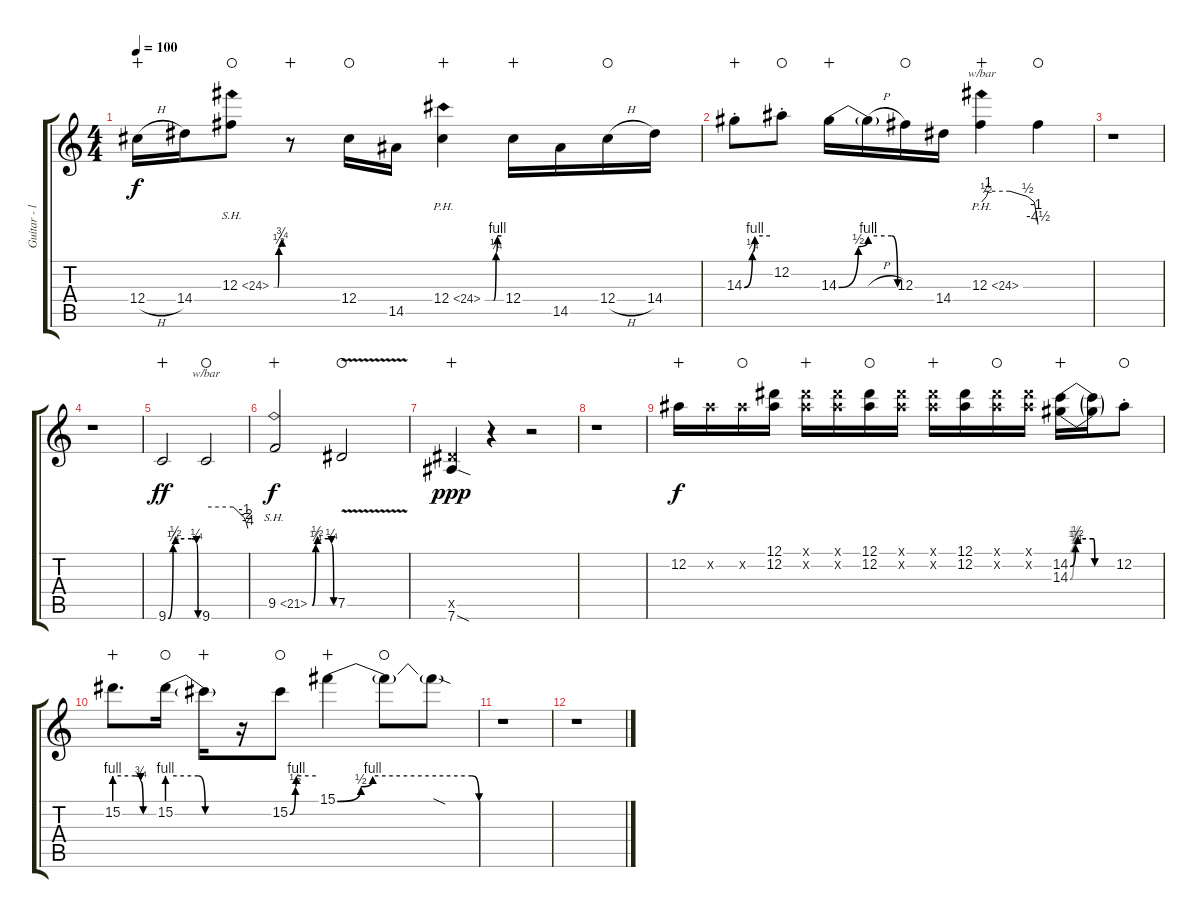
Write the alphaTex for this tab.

\track ("Guitar - lead right" "Guitar - l") {instrument distortionguitar}
\staff {score tabs}
\tuning (Eb4 Bb3 Gb3 Db3 Ab2 Eb2) {hide}
\ts (4 4)
\tempo 100
\clef g2
\ks c
12.4{h}.16{dy f wahc} 14.4.16 12.3{be (custom 0 0 28 0 37 2 60 3) sh 12}.8{waho} r.8{wahc} 12.4.16{waho} 14.5.16 12.4{be (custom 0 0 31 0 40 1 45 4 60 4) ph 12}.4{wahc} 12.4.16{wahc} 14.5.16 12.4{h}.16{waho} 14.4.16 |
14.3{be (custom 0 0 19 1 25 4 60 4) st}.8{wahc} 12.2{st}.8{waho} 14.3{be (custom 0 0 20 2 30 4 54 4 60 0)}.16{wahc} 14.3{h t}.16 12.3.16{waho} 14.4.16 12.3{ph 12}.4{tbe (custom default 0 0 5 2 7 4 30 4 49 2 56 0 58 -4 60 -18) wahc} 12.3{t}.4{waho} |
r.1 |
r.1 |
9.6{be (custom 0 0 10 1 15 2 47 2 57 1 60 0)}.2{dy ff wahc} 9.6.2{tbe (custom default 0 0 39 0 55 -4 58 -8 60 -16) waho} |
9.5{be (custom 0 0 10 1 15 2 45 2 54 1 60 0) sh 12}.2{dy f wahc} 7.5{v}.2{waho} |
(7.5{x} 7.6{sod}).4{dy ppp wahc} r.4 r.2 |
r.1 |
12.2.16{dy f wahc} 12.2{x}.16 12.2{x}.16{waho} (12.1 12.2).16 (12.1{x} 12.2{x}).16{wahc} (12.1{x} 12.2{x}).16 (12.1 12.2).16{waho} (12.1{x} 12.2{x}).16 (12.1{x} 12.2{x}).16{wahc} (12.1 12.2).16 (12.1{x} 12.2{x}).16{waho} (12.1{x} 12.2{x}).16 (14.2{be (custom 0 0 7 1 10 2 30 2 32 0 60 0)} 14.3{be (custom 0 0 5 1 7 2 30 2 32 0 60 0)}).16{wahc} (14.2{t} 14.3{t}).16 12.2{st}.8{waho} |
15.2{be (custom 0 4 32 4 40 3 44 0 60 0)}.8{d wahc} 15.2{be (custom 0 4 27 4 33 0 60 0)}.16{waho} 15.2{t}.16{wahc} r.16 15.2{be (custom 0 0 13 2 15 4 60 4)}.8{waho} 15.1{be (custom 0 0 10 2 15 4 57 4 60 0)}.4{wahc} 15.1{t}.8{waho} 15.1{sod t}.8 |
r.1{volume 0} |
r.1
